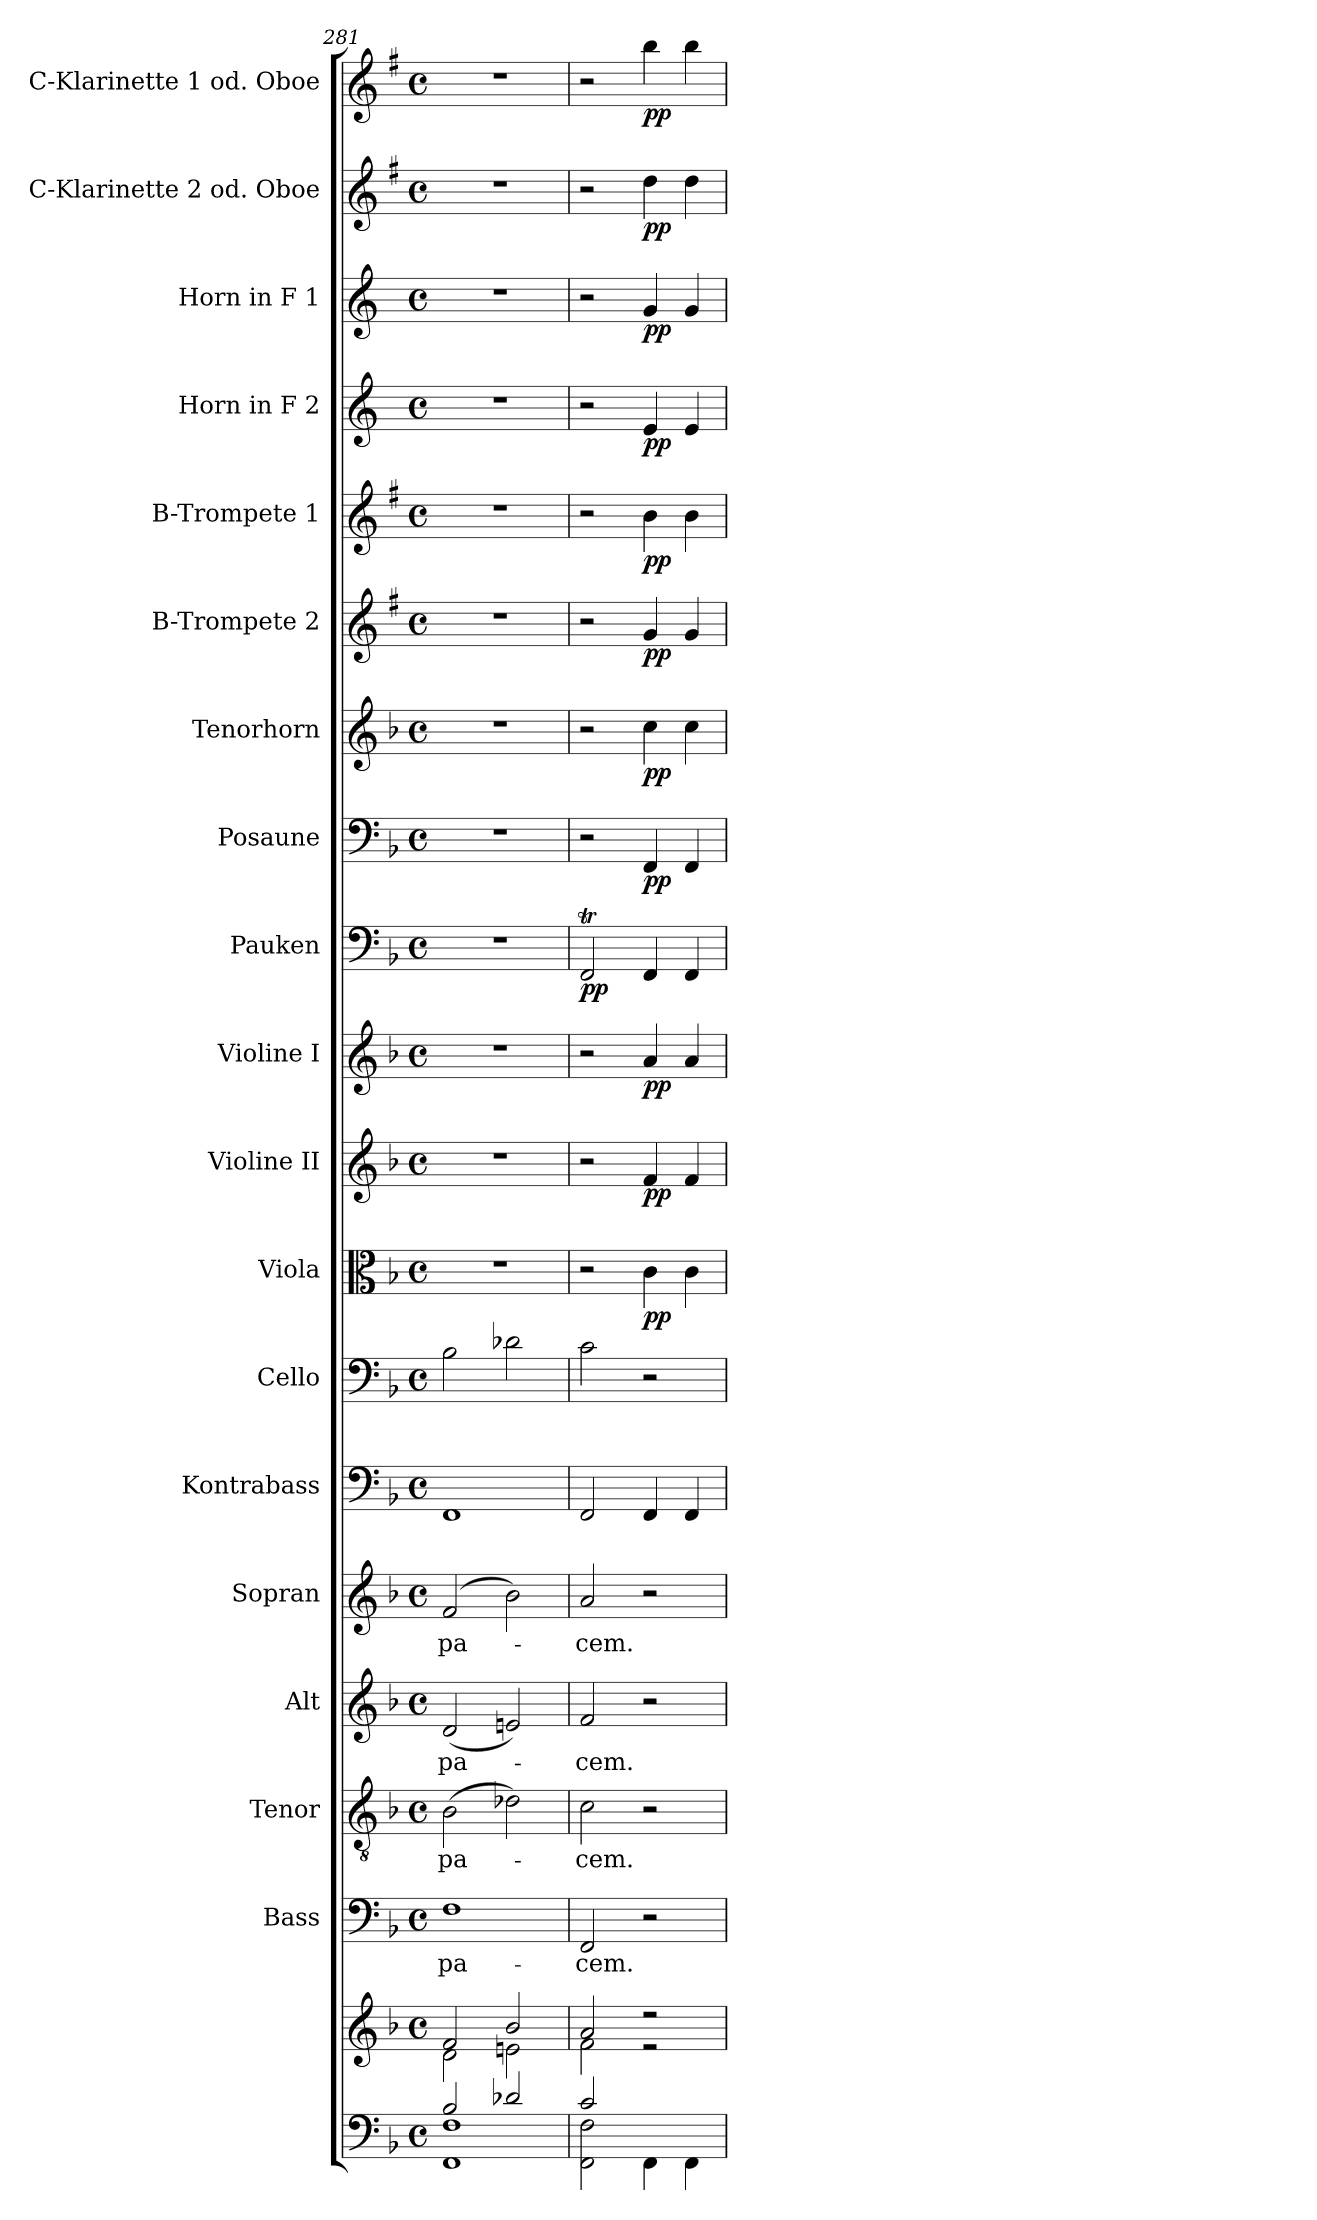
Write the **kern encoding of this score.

**kern	**kern	**kern	**text	**kern	**text	**kern	**text	**kern	**text	**kern	**kern	**kern	**dynam	**kern	**dynam	**kern	**dynam	**kern	**dynam	**kern	**dynam	**kern	**dynam	**kern	**dynam	**kern	**dynam	**kern	**dynam	**kern	**dynam	**kern	**dynam	**kern	**dynam
*part19	*part19	*part18	*part18	*part17	*part17	*part16	*part16	*part15	*part15	*part14	*part13	*part12	*part12	*part11	*part11	*part10	*part10	*part9	*part9	*part8	*part8	*part7	*part7	*part6	*part6	*part5	*part5	*part4	*part4	*part3	*part3	*part2	*part2	*part1	*part1
*staff20	*staff19	*staff18	*staff18	*staff17	*staff17	*staff16	*staff16	*staff15	*staff15	*staff14	*staff13	*staff12	*staff12	*staff11	*staff11	*staff10	*staff10	*staff9	*staff9	*staff8	*staff8	*staff7	*staff7	*staff6	*staff6	*staff5	*staff5	*staff4	*staff4	*staff3	*staff3	*staff2	*staff2	*staff1	*staff1
*	*	*I"Bass	*	*I"Tenor	*	*I"Alt	*	*I"Sopran	*	*I"Kontrabass	*I"Cello	*I"Viola	*	*I"Violine II	*	*I"Violine I	*	*I"Pauken	*	*I"Posaune	*	*I"Tenorhorn	*	*I"B-Trompete 2	*	*I"B-Trompete 1	*	*I"Horn in F 2	*	*I"Horn in F 1	*	*I"C-Klarinette 2 od. Oboe	*	*I"C-Klarinette 1 od. Oboe	*
*	*	*I'B.	*	*I'T.	*	*I'A.	*	*I'S.	*	*I'Kb.	*	*I'Vla.	*	*I'Vl. II	*	*I'Vl. I	*	*I'Pk.	*	*I'Pos.	*	*I'T. Hrn.	*	*I'B Trp. 2	*	*I'B Trp. 1	*	*	*	*	*	*I'C Kl. 2	*	*I'C Kl. 1	*
*clefF4	*clefG2	*clefF4	*	*clefGv2	*	*clefG2	*	*clefG2	*	*clefF4	*clefF4	*clefC3	*	*clefG2	*	*clefG2	*	*clefF4	*	*clefF4	*	*clefG2	*	*clefG2	*	*clefG2	*	*clefG2	*	*clefG2	*	*clefG2	*	*clefG2	*
*	*	*	*	*	*	*	*	*	*	*ITrd7c12	*	*	*	*	*	*	*	*	*	*	*	*ITrd8c14	*	*ITrd1c2	*	*ITrd1c2	*	*ITrd4c7	*	*ITrd4c7	*	*ITrd1c2	*	*ITrd1c2	*
*k[b-]	*k[b-]	*k[b-]	*	*k[b-]	*	*k[b-]	*	*k[b-]	*	*k[b-]	*k[b-]	*k[b-]	*	*k[b-]	*	*k[b-]	*	*k[b-]	*	*k[b-]	*	*k[b-]	*	*k[b-]	*	*k[b-]	*	*k[b-]	*	*k[b-]	*	*k[b-]	*	*k[b-]	*
*F:	*F:	*F:	*	*F:	*	*F:	*	*F:	*	*F:	*F:	*F:	*	*F:	*	*F:	*	*F:	*	*F:	*	*F:	*	*F:	*	*F:	*	*F:	*	*F:	*	*F:	*	*F:	*
*M4/4	*M4/4	*M4/4	*	*M4/4	*	*M4/4	*	*M4/4	*	*M4/4	*M4/4	*M4/4	*	*M4/4	*	*M4/4	*	*M4/4	*	*M4/4	*	*M4/4	*	*M4/4	*	*M4/4	*	*M4/4	*	*M4/4	*	*M4/4	*	*M4/4	*
*met(c)	*met(c)	*met(c)	*	*met(c)	*	*met(c)	*	*met(c)	*	*met(c)	*met(c)	*met(c)	*	*met(c)	*	*met(c)	*	*met(c)	*	*met(c)	*	*met(c)	*	*met(c)	*	*met(c)	*	*met(c)	*	*met(c)	*	*met(c)	*	*met(c)	*
=281	=281	=281	=281	=281	=281	=281	=281	=281	=281	=281	=281	=281	=281	=281	=281	=281	=281	=281	=281	=281	=281	=281	=281	=281	=281	=281	=281	=281	=281	=281	=281	=281	=281	=281	=281
*^	*^	*	*	*	*	*	*	*	*	*	*	*	*	*	*	*	*	*	*	*	*	*	*	*	*	*	*	*	*	*	*	*	*	*	*
!	!	!	!	!	!LO:LY:b	!	!LO:LY:b	!	!LO:LY:b	!	!LO:LY:b	!	!	!	!	!	!	!	!	!	!	!	!	!	!	!	!	!	!	!	!	!	!	!	!	!	!
2B-/	1FF 1F	2f/	2d\	1F	pa-	(>2B-\	pa-	(<2d/	pa-	(2f/	pa-	1FFF	2B-\	1r	.	1r	.	1r	.	1r	.	1r	.	1r	.	1r	.	1r	.	1r	.	1r	.	1r	.	1r	.
2d-X/	.	2b-/	2en\	.	.	2d-X\)	.	2en/)	.	2b-\)	.	.	2d-X\	.	.	.	.	.	.	.	.	.	.	.	.	.	.	.	.	.	.	.	.	.	.	.	.
=282	=282	=282	=282	=282	=282	=282	=282	=282	=282	=282	=282	=282	=282	=282	=282	=282	=282	=282	=282	=282	=282	=282	=282	=282	=282	=282	=282	=282	=282	=282	=282	=282	=282	=282	=282	=282	=282
!	!	!	!	!	!LO:LY:b	!	!LO:LY:b	!	!LO:LY:b	!	!LO:LY:b	!	!	!	!	!	!	!	!	!	!LO:DY:b	!	!	!	!	!	!	!	!	!	!	!	!	!	!	!	!
2c/	2FF\ 2F\	2a/	2f\	2FF/	-cem.	2c\	-cem.	2f/	-cem.	2a/	-cem.	2FFF/	2c\	2r	.	2r	.	2r	.	2FFT/	pp	2r	.	2r	.	2r	.	2r	.	2r	.	2r	.	2r	.	2r	.
!	!	!	!	!	!	!	!	!	!	!	!	!	!	!	!LO:DY:b	!	!LO:DY:b	!	!LO:DY:b	!	!	!	!LO:DY:b	!	!LO:DY:b	!	!LO:DY:b	!	!LO:DY:b	!	!LO:DY:b	!	!LO:DY:b	!	!LO:DY:b	!	!LO:DY:b
2ryy	4FF\	2r	2r	2r	.	2r	.	2r	.	2r	.	4FFF/	2r	4c\	pp	4f/	pp	4a/	pp	4FF/	.	4FF/	pp	4c\	pp	4f/	pp	4a\	pp	4A/	pp	4c/	pp	4cc\	pp	4aa\	pp
.	4FF\	.	.	.	.	.	.	.	.	.	.	4FFF/	.	4c\	.	4f/	.	4a/	.	4FF/	.	4FF/	.	4c\	.	4f/	.	4a\	.	4A/	.	4c/	.	4cc\	.	4aa\	.
*v	*v	*	*	*	*	*	*	*	*	*	*	*	*	*	*	*	*	*	*	*	*	*	*	*	*	*	*	*	*	*	*	*	*	*	*	*	*
*	*v	*v	*	*	*	*	*	*	*	*	*	*	*	*	*	*	*	*	*	*	*	*	*	*	*	*	*	*	*	*	*	*	*	*	*	*
=	=	=	=	=	=	=	=	=	=	=	=	=	=	=	=	=	=	=	=	=	=	=	=	=	=	=	=	=	=	=	=	=	=	=	=
*-	*-	*-	*-	*-	*-	*-	*-	*-	*-	*-	*-	*-	*-	*-	*-	*-	*-	*-	*-	*-	*-	*-	*-	*-	*-	*-	*-	*-	*-	*-	*-	*-	*-	*-	*-
